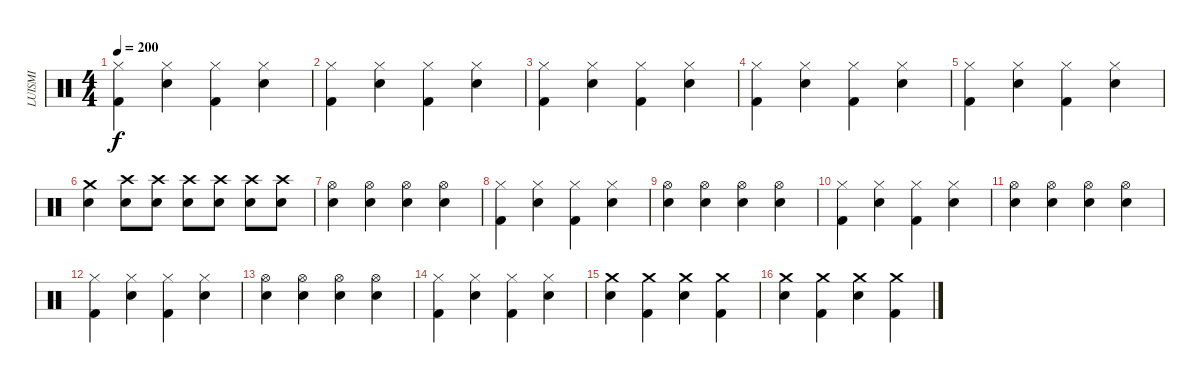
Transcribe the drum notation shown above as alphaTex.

\track ("LUISMI" "LUISMI") {instrument percussion}
\staff {score}
\articulation defaults
\ts (4 4)
\tempo 200
\clef neutral
\ks c
("Hi-Hat (closed)" "Kick (hit) 2").4{dy f} ("Hi-Hat (closed)" "Snare (hit) 2").4 ("Hi-Hat (closed)" "Kick (hit) 2").4 ("Hi-Hat (closed)" "Snare (hit) 2").4 |
("Hi-Hat (closed)" "Kick (hit) 2").4 ("Hi-Hat (closed)" "Snare (hit) 2").4 ("Hi-Hat (closed)" "Kick (hit) 2").4 ("Hi-Hat (closed)" "Snare (hit) 2").4 |
("Hi-Hat (closed)" "Kick (hit) 2").4 ("Hi-Hat (closed)" "Snare (hit) 2").4 ("Hi-Hat (closed)" "Kick (hit) 2").4 ("Hi-Hat (closed)" "Snare (hit) 2").4 |
("Hi-Hat (closed)" "Kick (hit) 2").4 ("Hi-Hat (closed)" "Snare (hit) 2").4 ("Hi-Hat (closed)" "Kick (hit) 2").4 ("Hi-Hat (closed)" "Snare (hit) 2").4 |
("Hi-Hat (closed)" "Kick (hit) 2").4 ("Hi-Hat (closed)" "Snare (hit) 2").4 ("Hi-Hat (closed)" "Kick (hit) 2").4 ("Hi-Hat (closed)" "Snare (hit) 2").4 |
("Electric Snare (hit)" "Crash medium (hit)").4 ("Snare (hit) 2" "Crash high (hit)").8 ("Snare (hit) 2" "Crash high (hit)").8 ("Snare (hit) 2" "Crash high (hit)").8 ("Snare (hit) 2" "Crash high (hit)").8 ("Snare (hit) 2" "Crash high (hit)").8 ("Snare (hit) 2" "Crash high (hit)").8 |
("Snare (hit) 2" "Hi-Hat (open)").4 ("Snare (hit) 2" "Hi-Hat (open)").4 ("Snare (hit) 2" "Hi-Hat (open)").4 ("Snare (hit) 2" "Hi-Hat (open)").4 |
("Hi-Hat (closed)" "Kick (hit) 2").4 ("Hi-Hat (closed)" "Snare (hit) 2").4 ("Hi-Hat (closed)" "Kick (hit) 2").4 ("Hi-Hat (closed)" "Snare (hit) 2").4 |
("Snare (hit) 2" "Hi-Hat (open)").4 ("Snare (hit) 2" "Hi-Hat (open)").4 ("Snare (hit) 2" "Hi-Hat (open)").4 ("Snare (hit) 2" "Hi-Hat (open)").4 |
("Hi-Hat (closed)" "Kick (hit) 2").4 ("Hi-Hat (closed)" "Snare (hit) 2").4 ("Hi-Hat (closed)" "Kick (hit) 2").4 ("Hi-Hat (closed)" "Snare (hit) 2").4 |
("Snare (hit) 2" "Hi-Hat (open)").4 ("Snare (hit) 2" "Hi-Hat (open)").4 ("Snare (hit) 2" "Hi-Hat (open)").4 ("Snare (hit) 2" "Hi-Hat (open)").4 |
("Hi-Hat (closed)" "Kick (hit) 2").4 ("Hi-Hat (closed)" "Snare (hit) 2").4 ("Hi-Hat (closed)" "Kick (hit) 2").4 ("Hi-Hat (closed)" "Snare (hit) 2").4 |
("Snare (hit) 2" "Hi-Hat (open)").4 ("Snare (hit) 2" "Hi-Hat (open)").4 ("Snare (hit) 2" "Hi-Hat (open)").4 ("Snare (hit) 2" "Hi-Hat (open)").4 |
("Hi-Hat (closed)" "Kick (hit) 2").4 ("Hi-Hat (closed)" "Snare (hit) 2").4 ("Hi-Hat (closed)" "Kick (hit) 2").4 ("Hi-Hat (closed)" "Snare (hit) 2").4 |
("Snare (hit) 2" "Crash medium (hit)").4 ("Kick (hit) 2" "Crash medium (hit)").4 ("Snare (hit) 2" "Crash medium (hit)").4 ("Kick (hit) 2" "Crash medium (hit)").4 |
("Snare (hit) 2" "Crash medium (hit)").4 ("Kick (hit) 2" "Crash medium (hit)").4 ("Snare (hit) 2" "Crash medium (hit)").4 ("Kick (hit) 2" "Crash medium (hit)").4
